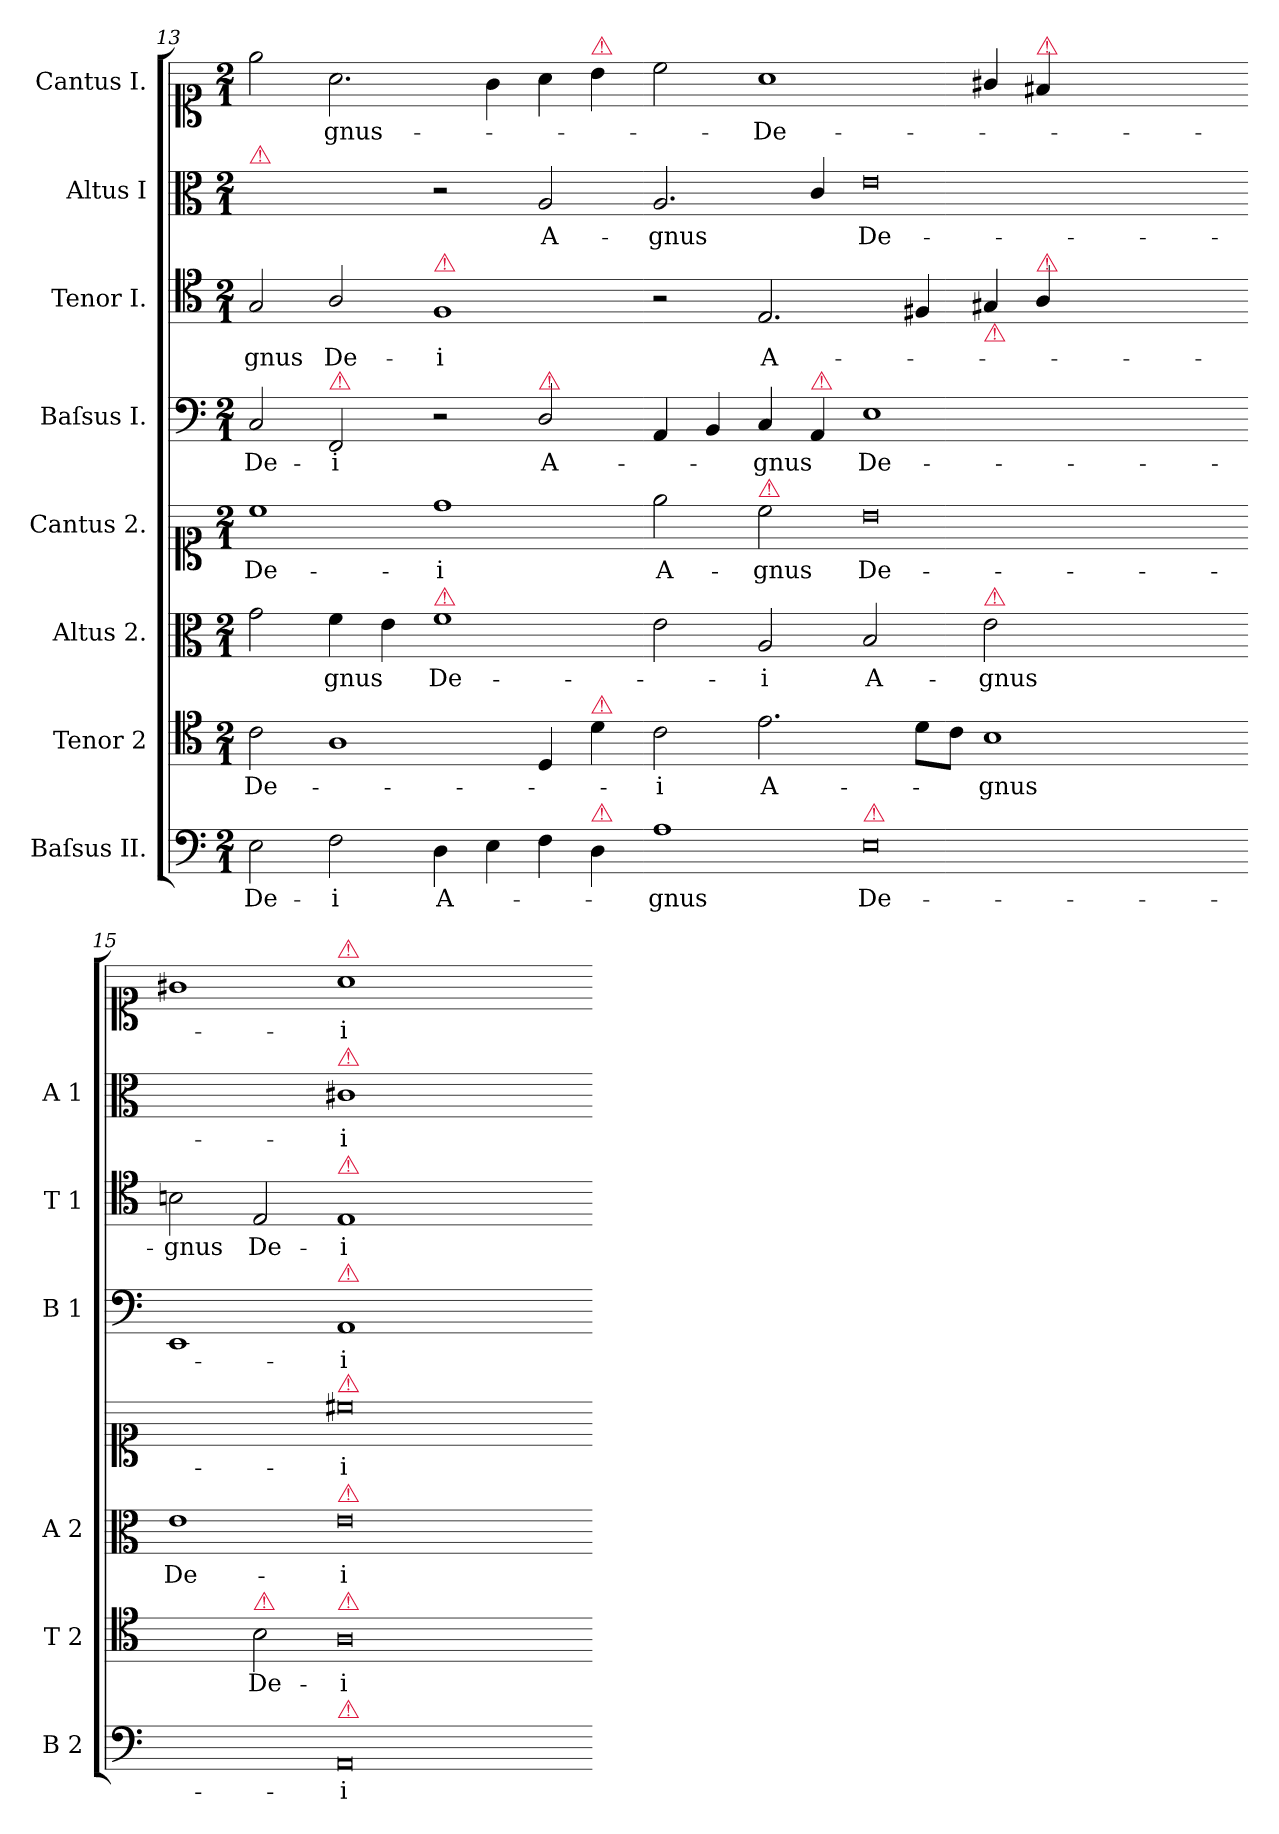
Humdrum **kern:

**kern	**text	**kern	**text	**kern	**text	**kern	**text	**kern	**text	**kern	**text	**kern	**text	**kern	**text
*part8	*part8	*part7	*part7	*part6	*part6	*part5	*part5	*part4	*part4	*part3	*part3	*part2	*part2	*part1	*part1
*staff8	*staff8	*staff7	*staff7	*staff6	*staff6	*staff5	*staff5	*staff4	*staff4	*staff3	*staff3	*staff2	*staff2	*staff1	*staff1
*I"Baſsus II.	*	*I"Tenor 2	*	*I"Altus 2.	*	*I"Cantus 2.	*	*I"Baſsus I.	*	*I"Tenor I.	*	*I"Altus I	*	*I"Cantus I.	*
*I'B 2	*	*I'T 2	*	*I'A 2	*	*	*	*I'B 1	*	*I'T 1	*	*I'A 1	*	*	*
*clefF4	*	*clefC4	*	*clefC3	*	*clefC1	*	*clefF4	*	*clefC4	*	*clefC3	*	*clefC1	*
*k[]	*	*k[]	*	*k[]	*	*k[]	*	*k[]	*	*k[]	*	*k[]	*	*k[]	*
*a:	*	*a:	*	*a:	*	*a:	*	*a:	*	*a:	*	*a:	*	*a:	*
*M2/1	*	*M2/1	*	*M2/1	*	*M2/1	*	*M2/1	*	*M2/1	*	*M2/1	*	*M2/1	*
=13	=13	=13	=13	=13	=13	=13	=13	=13	=13	=13	=13	=13	=13	=13	=13
!	!	!	!	!	!	!	!	!	!	!	!	!LO:TX:a:color=crimson:t=⚠	!	!	!
!	!LO:LY:i	!	!LO:LY:i	!	!	!	!LO:LY:i	!	!LO:LY:i	!	!LO:LY:i	!	!	!	!
2E\	De-	2c\	De-	2g\	.	1cc	De-	2C/	De-	2G/	-gnus	1ryy	.	2ee\	.
!	!	!	!	!	!	!	!	!LO:TX:a:color=crimson:t=⚠	!	!	!	!	!	!	!
!	!LO:LY:i	!	!	!	!LO:LY:i	!	!	!	!LO:LY:i	!	!LO:LY:i	!	!	!	!LO:LY:i
2F\	-i	1A	.	4f\	-gnus	.	.	2FF/	-i	2A/	De-	.	.	2.a\	-gnus-
.	.	.	.	4e\	.	.	.	.	.	.	.	.	.	.	.
!	!	!	!	!	!	!	!	!	!	!LO:TX:a:color=crimson:t=⚠	!	!	!	!	!
!	!	!	!	!LO:TX:a:color=crimson:t=⚠	!	!	!	!	!	!	!	!	!	!	!
!	!LO:LY:i	!	!	!	!LO:LY:i	!	!LO:LY:i	!	!	!	!LO:LY:i	!	!	!	!
4D\	A-	.	.	1f	De-	1dd	-i	2r	.	1F	-i	2r	.	.	.
4E\	.	.	.	.	.	.	.	.	.	.	.	.	.	4g\	.
!	!	!	!	!	!	!	!	!LO:TX:a:color=crimson:t=⚠	!	!	!	!	!	!	!
!	!	!	!	!	!	!	!	!	!LO:LY:i	!	!	!	!LO:LY:i	!	!
4F\	.	4D/	.	.	.	.	.	2D/	A-	.	.	2A/	A-	4a\	.
!	!	!	!	!	!	!	!	!	!	!	!	!	!	!LO:TX:a:color=crimson:t=⚠	!
!	!	!LO:TX:a:color=crimson:t=⚠	!	!	!	!	!	!	!	!	!	!	!	!	!
!LO:TX:a:color=crimson:t=⚠	!	!	!	!	!	!	!	!	!	!	!	!	!	!	!
4D\	.	4d\	.	.	.	.	.	.	.	.	.	.	.	4b\	.
=14-	=14-	=14-	=14-	=14-	=14-	=14-	=14-	=14-	=14-	=14-	=14-	=14-	=14-	=14-	=14-
!	!LO:LY:i	!	!LO:LY:i	!	!	!	!LO:LY:i	!	!	!	!	!	!LO:LY:i	!	!
1A	gnus	2c\	-i	2e\	.	2ee\	A-	4AA/	.	2r	.	2.A/	-gnus	2cc\	.
.	.	.	.	.	.	.	.	4BB/	.	.	.	.	.	.	.
!	!	!	!	!	!	!LO:TX:a:color=crimson:t=⚠	!	!	!	!	!	!	!	!	!
!	!	!	!LO:LY:i	!	!LO:LY:i	!	!LO:LY:i	!	!LO:LY:i	!	!LO:LY:i	!	!	!	!LO:LY:i
.	.	2.e\	A-	2A/	-i	2cc\	-gnus	4C/	-gnus	2.E/	A-	.	.	1a	-De-
!	!	!	!	!	!	!	!	!LO:TX:a:color=crimson:t=⚠	!	!	!	!	!	!	!
.	.	.	.	.	.	.	.	4AA/	.	.	.	4c/	.	.	.
!LO:TX:a:color=crimson:t=⚠	!	!	!	!	!	!	!	!	!	!	!	!	!	!	!
!	!LO:LY:i	!	!	!	!LO:LY:i	!	!LO:LY:i	!	!LO:LY:i	!	!	!	!LO:LY:i	!	!
0E	De-	.	.	2B/	A-	0b	De-	1E	De-	.	.	0e	De-	.	.
.	.	8d\L	.	.	.	.	.	.	.	4F#X/	.	.	.	.	.
.	.	8c\J	.	.	.	.	.	.	.	.	.	.	.	.	.
!	!	!	!	!	!	!	!	!	!	!LO:TX:b:color=crimson:t=⚠	!	!	!	!	!
!	!	!	!	!LO:TX:a:color=crimson:t=⚠	!	!	!	!	!	!	!	!	!	!	!
!	!	!	!LO:LY:i	!	!LO:LY:i	!	!	!	!	!	!	!	!	!	!
.	.	1B\	-gnus	2e\	gnus	.	.	.	.	4G#X/	.	.	.	4g#X/	.
!	!	!	!	!	!	!	!	!	!	!	!	!	!	!LO:TX:a:color=crimson:t=⚠	!
!	!	!	!	!	!	!	!	!	!	!LO:TX:a:color=crimson:t=⚠	!	!	!	!	!
.	.	.	.	.	.	.	.	.	.	4A/	.	.	.	4f#X/	.
.	.	.	.	1ryy	.	.	.	1ryy	.	1ryy	.	.	.	1ryy	.
.	.	2ryy	.	.	.	.	.	.	.	.	.	.	.	.	.
=15-	=15-	=15-	=15-	=15-	=15-	=15-	=15-	=15-	=15-	=15-	=15-	=15-	=15-	=15-	=15-
!	!	!	!	!	!LO:LY:i	!	!	!	!	!	!LO:LY:i	!	!	!	!
1ryy	.	2ryy	.	1e	De-	1ryy	.	1EE	.	2Bn\	-gnus	1ryy	.	1g#X	.
!	!	!LO:TX:a:color=crimson:t=⚠	!	!	!	!	!	!	!	!	!	!	!	!	!
!	!	!	!LO:LY:i	!	!	!	!	!	!	!	!LO:LY:i	!	!	!	!
.	.	2B\	De-	.	.	.	.	.	.	2E/	De-	.	.	.	.
!	!	!	!	!	!	!	!	!	!	!	!	!	!	!LO:TX:a:color=crimson:t=⚠	!
!	!	!	!	!	!	!	!	!	!	!	!	!LO:TX:a:color=crimson:t=⚠	!	!	!
!	!	!	!	!	!	!	!	!	!	!LO:TX:a:color=crimson:t=⚠	!	!	!	!	!
!	!	!	!	!	!	!	!	!LO:TX:a:color=crimson:t=⚠	!	!	!	!	!	!	!
!	!	!	!	!	!	!LO:TX:a:color=crimson:t=⚠	!	!	!	!	!	!	!	!	!
!	!	!	!	!LO:TX:a:color=crimson:t=⚠	!	!	!	!	!	!	!	!	!	!	!
!	!	!LO:TX:a:color=crimson:t=⚠	!	!	!	!	!	!	!	!	!	!	!	!	!
!LO:TX:a:color=crimson:t=⚠	!	!	!	!	!	!	!	!	!	!	!	!	!	!	!
!	!LO:LY:i	!	!LO:LY:i	!	!LO:LY:i	!	!LO:LY:i	!	!LO:LY:i	!	!LO:LY:i	!	!LO:LY:i	!	!LO:LY:i
0AA	-i	0A	-i	0e	-i	0cc#X	-i	1AA	-i	1E	-i	1c#X	-i	1a	-i
.	.	.	.	.	.	.	.	1ryy	.	1ryy	.	1ryy	.	1ryy	.
=-	=-	=-	=-	=-	=-	=-	=-	=-	=-	=-	=-	=-	=-	=-	=-
*-	*-	*-	*-	*-	*-	*-	*-	*-	*-	*-	*-	*-	*-	*-	*-
